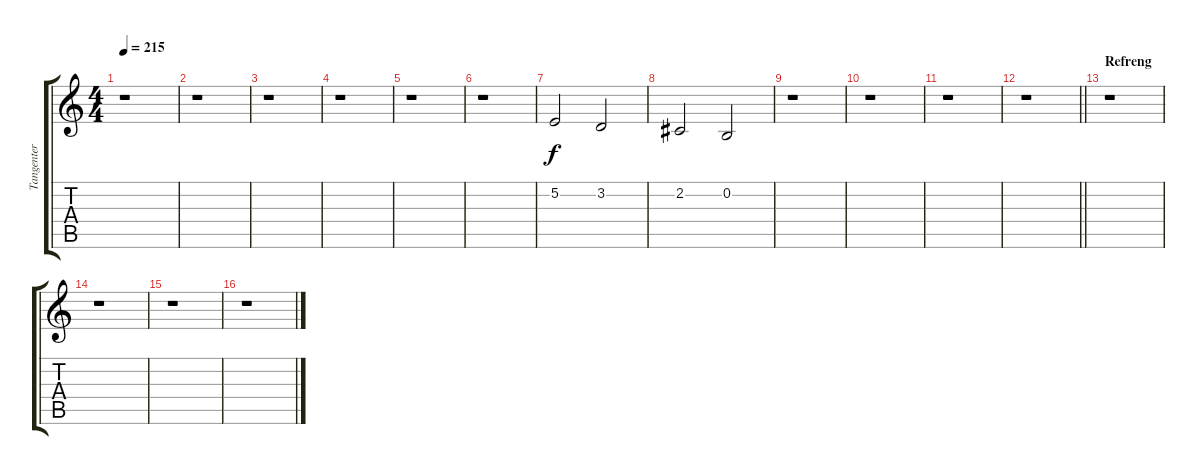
\track ("Tangenter (Nils Aune)" "Tangenter ") {instrument churchorgan}
\staff {score tabs}
\tuning (E4 B3 G3 D3 A2 E2) {hide}
\ts (4 4)
\tempo 215
\clef g2
\ks c
r.1{dy f} |
r.1 |
r.1 |
r.1 |
r.1 |
r.1 |
5.2.2 3.2.2 |
2.2.2 0.2.2 |
r.1 |
r.1 |
r.1 |
\barLineRight lightlight
r.1 |
\section ("" "Refreng")
r.1 |
r.1 |
r.1 |
r.1
